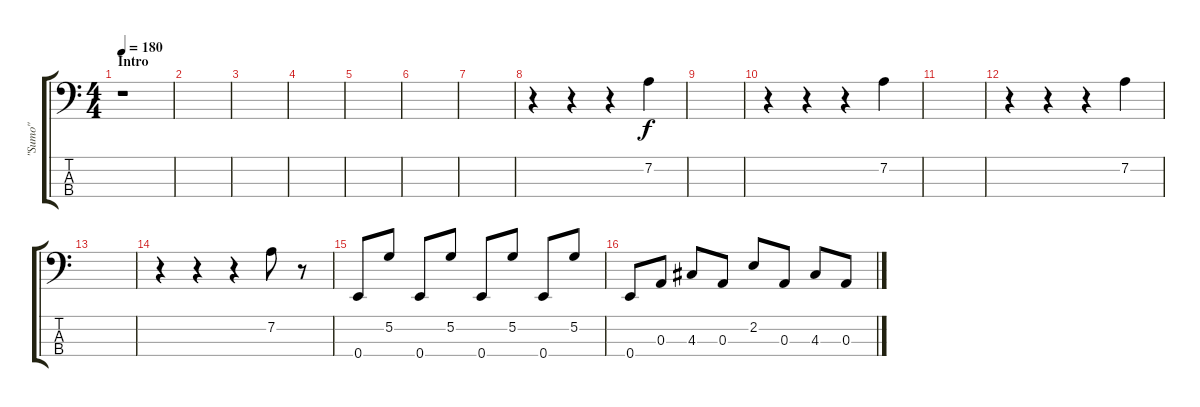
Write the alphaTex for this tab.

\track ("\"Sumo\"" "\"Sumo\"") {instrument electricbassfinger}
\staff {score tabs}
\tuning (G2 D2 A1 E1) {hide}
\ts (4 4)
\section ("" "Intro")
\tempo 180
\clef f4
\ks c
r.1{dy f instrument electricbassfinger} |
|
|
|
|
|
|
r.4 r.4 r.4 7.2.4 |
|
r.4 r.4 r.4 7.2.4 |
|
r.4 r.4 r.4 7.2.4 |
|
r.4 r.4 r.4 7.2.8 r.8 |
0.4.8 5.2.8 0.4.8 5.2.8 0.4.8 5.2.8 0.4.8 5.2.8 |
0.4.8 0.3.8 4.3.8 0.3.8 2.2.8 0.3.8 4.3.8 0.3.8
